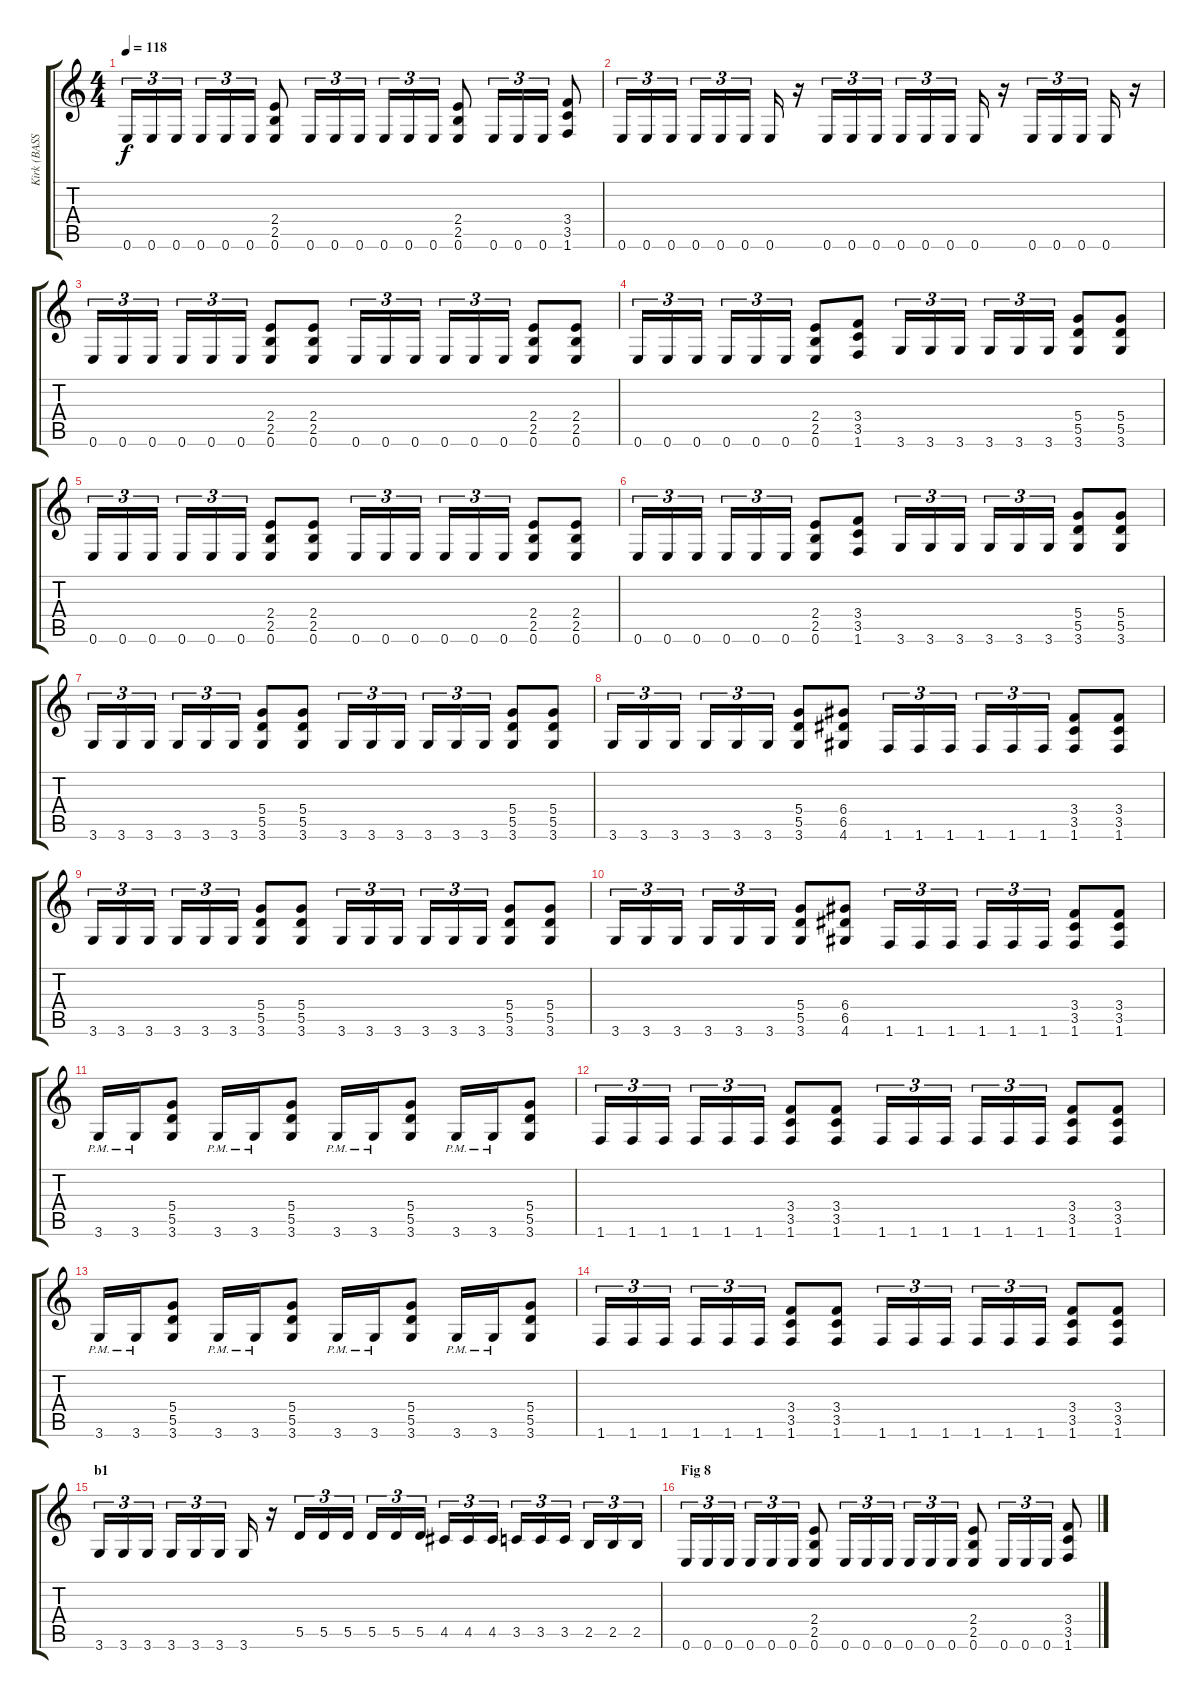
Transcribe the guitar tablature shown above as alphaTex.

\track ("Kirk (BASS)" "Kirk (BASS") {instrument acousticguitarsteel}
\staff {score tabs}
\tuning (E4 B3 G3 D3 A2 E2) {hide}
\ts (4 4)
\tempo 118
\clef g2
\ks c
0.6.16{tu (3 2) dy f} 0.6.16{tu (3 2)} 0.6.16{tu (3 2) beam splitsecondary} 0.6.16{tu (3 2)} 0.6.16{tu (3 2)} 0.6.16{tu (3 2)} (2.4 2.5 0.6).8 0.6.16{tu (3 2)} 0.6.16{tu (3 2)} 0.6.16{tu (3 2)} 0.6.16{tu (3 2)} 0.6.16{tu (3 2)} 0.6.16{tu (3 2)} (2.4 2.5 0.6).8 0.6.16{tu (3 2)} 0.6.16{tu (3 2)} 0.6.16{tu (3 2)} (3.4 3.5 1.6).8 |
0.6.16{tu (3 2)} 0.6.16{tu (3 2)} 0.6.16{tu (3 2) beam splitsecondary} 0.6.16{tu (3 2)} 0.6.16{tu (3 2)} 0.6.16{tu (3 2)} 0.6.16 r.16 0.6.16{tu (3 2)} 0.6.16{tu (3 2)} 0.6.16{tu (3 2)} 0.6.16{tu (3 2)} 0.6.16{tu (3 2)} 0.6.16{tu (3 2) beam splitsecondary} 0.6.16 r.16 0.6.16{tu (3 2)} 0.6.16{tu (3 2)} 0.6.16{tu (3 2) beam splitsecondary} 0.6.16 r.16 |
0.6.16{tu (3 2)} 0.6.16{tu (3 2)} 0.6.16{tu (3 2) beam splitsecondary} 0.6.16{tu (3 2)} 0.6.16{tu (3 2)} 0.6.16{tu (3 2)} (2.4 2.5 0.6).8 (2.4 2.5 0.6).8 0.6.16{tu (3 2)} 0.6.16{tu (3 2)} 0.6.16{tu (3 2) beam splitsecondary} 0.6.16{tu (3 2)} 0.6.16{tu (3 2)} 0.6.16{tu (3 2)} (2.4 2.5 0.6).8 (2.4 2.5 0.6).8 |
0.6.16{tu (3 2)} 0.6.16{tu (3 2)} 0.6.16{tu (3 2) beam splitsecondary} 0.6.16{tu (3 2)} 0.6.16{tu (3 2)} 0.6.16{tu (3 2)} (2.4 2.5 0.6).8 (3.4 3.5 1.6).8 3.6.16{tu (3 2)} 3.6.16{tu (3 2)} 3.6.16{tu (3 2) beam splitsecondary} 3.6.16{tu (3 2)} 3.6.16{tu (3 2)} 3.6.16{tu (3 2)} (5.4 5.5 3.6).8 (5.4 5.5 3.6).8 |
0.6.16{tu (3 2)} 0.6.16{tu (3 2)} 0.6.16{tu (3 2) beam splitsecondary} 0.6.16{tu (3 2)} 0.6.16{tu (3 2)} 0.6.16{tu (3 2)} (2.4 2.5 0.6).8 (2.4 2.5 0.6).8 0.6.16{tu (3 2)} 0.6.16{tu (3 2)} 0.6.16{tu (3 2) beam splitsecondary} 0.6.16{tu (3 2)} 0.6.16{tu (3 2)} 0.6.16{tu (3 2)} (2.4 2.5 0.6).8 (2.4 2.5 0.6).8 |
0.6.16{tu (3 2)} 0.6.16{tu (3 2)} 0.6.16{tu (3 2) beam splitsecondary} 0.6.16{tu (3 2)} 0.6.16{tu (3 2)} 0.6.16{tu (3 2)} (2.4 2.5 0.6).8 (3.4 3.5 1.6).8 3.6.16{tu (3 2)} 3.6.16{tu (3 2)} 3.6.16{tu (3 2) beam splitsecondary} 3.6.16{tu (3 2)} 3.6.16{tu (3 2)} 3.6.16{tu (3 2)} (5.4 5.5 3.6).8 (5.4 5.5 3.6).8 |
3.6.16{tu (3 2)} 3.6.16{tu (3 2)} 3.6.16{tu (3 2) beam splitsecondary} 3.6.16{tu (3 2)} 3.6.16{tu (3 2)} 3.6.16{tu (3 2)} (5.4 5.5 3.6).8 (5.4 5.5 3.6).8 3.6.16{tu (3 2)} 3.6.16{tu (3 2)} 3.6.16{tu (3 2) beam splitsecondary} 3.6.16{tu (3 2)} 3.6.16{tu (3 2)} 3.6.16{tu (3 2)} (5.4 5.5 3.6).8 (5.4 5.5 3.6).8 |
3.6.16{tu (3 2)} 3.6.16{tu (3 2)} 3.6.16{tu (3 2) beam splitsecondary} 3.6.16{tu (3 2)} 3.6.16{tu (3 2)} 3.6.16{tu (3 2)} (5.4 5.5 3.6).8 (6.4 6.5 4.6).8 1.6.16{tu (3 2)} 1.6.16{tu (3 2)} 1.6.16{tu (3 2) beam splitsecondary} 1.6.16{tu (3 2)} 1.6.16{tu (3 2)} 1.6.16{tu (3 2)} (3.4 3.5 1.6).8 (3.4 3.5 1.6).8 |
3.6.16{tu (3 2)} 3.6.16{tu (3 2)} 3.6.16{tu (3 2) beam splitsecondary} 3.6.16{tu (3 2)} 3.6.16{tu (3 2)} 3.6.16{tu (3 2)} (5.4 5.5 3.6).8 (5.4 5.5 3.6).8 3.6.16{tu (3 2)} 3.6.16{tu (3 2)} 3.6.16{tu (3 2) beam splitsecondary} 3.6.16{tu (3 2)} 3.6.16{tu (3 2)} 3.6.16{tu (3 2)} (5.4 5.5 3.6).8 (5.4 5.5 3.6).8 |
3.6.16{tu (3 2)} 3.6.16{tu (3 2)} 3.6.16{tu (3 2) beam splitsecondary} 3.6.16{tu (3 2)} 3.6.16{tu (3 2)} 3.6.16{tu (3 2)} (5.4 5.5 3.6).8 (6.4 6.5 4.6).8 1.6.16{tu (3 2)} 1.6.16{tu (3 2)} 1.6.16{tu (3 2) beam splitsecondary} 1.6.16{tu (3 2)} 1.6.16{tu (3 2)} 1.6.16{tu (3 2)} (3.4 3.5 1.6).8 (3.4 3.5 1.6).8 |
3.6{pm}.16 3.6{pm}.16 (5.4 5.5 3.6).8 3.6{pm}.16 3.6{pm}.16 (5.4 5.5 3.6).8 3.6{pm}.16 3.6{pm}.16 (5.4 5.5 3.6).8 3.6{pm}.16 3.6{pm}.16 (5.4 5.5 3.6).8 |
1.6.16{tu (3 2)} 1.6.16{tu (3 2)} 1.6.16{tu (3 2) beam splitsecondary} 1.6.16{tu (3 2)} 1.6.16{tu (3 2)} 1.6.16{tu (3 2)} (3.4 3.5 1.6).8 (3.4 3.5 1.6).8 1.6.16{tu (3 2)} 1.6.16{tu (3 2)} 1.6.16{tu (3 2) beam splitsecondary} 1.6.16{tu (3 2)} 1.6.16{tu (3 2)} 1.6.16{tu (3 2)} (3.4 3.5 1.6).8 (3.4 3.5 1.6).8 |
3.6{pm}.16 3.6{pm}.16 (5.4 5.5 3.6).8 3.6{pm}.16 3.6{pm}.16 (5.4 5.5 3.6).8 3.6{pm}.16 3.6{pm}.16 (5.4 5.5 3.6).8 3.6{pm}.16 3.6{pm}.16 (5.4 5.5 3.6).8 |
1.6.16{tu (3 2)} 1.6.16{tu (3 2)} 1.6.16{tu (3 2) beam splitsecondary} 1.6.16{tu (3 2)} 1.6.16{tu (3 2)} 1.6.16{tu (3 2)} (3.4 3.5 1.6).8 (3.4 3.5 1.6).8 1.6.16{tu (3 2)} 1.6.16{tu (3 2)} 1.6.16{tu (3 2) beam splitsecondary} 1.6.16{tu (3 2)} 1.6.16{tu (3 2)} 1.6.16{tu (3 2)} (3.4 3.5 1.6).8 (3.4 3.5 1.6).8 |
\section ("" "b1")
3.6.16{tu (3 2)} 3.6.16{tu (3 2)} 3.6.16{tu (3 2) beam splitsecondary} 3.6.16{tu (3 2)} 3.6.16{tu (3 2)} 3.6.16{tu (3 2)} 3.6.16 r.16 5.5.16{tu (3 2)} 5.5.16{tu (3 2)} 5.5.16{tu (3 2)} 5.5.16{tu (3 2)} 5.5.16{tu (3 2)} 5.5.16{tu (3 2) beam splitsecondary} 4.5.16{tu (3 2)} 4.5.16{tu (3 2)} 4.5.16{tu (3 2)} 3.5.16{tu (3 2)} 3.5.16{tu (3 2)} 3.5.16{tu (3 2) beam splitsecondary} 2.5.16{tu (3 2)} 2.5.16{tu (3 2)} 2.5.16{tu (3 2)} |
\section ("" "Fig 8")
0.6.16{tu (3 2)} 0.6.16{tu (3 2)} 0.6.16{tu (3 2) beam splitsecondary} 0.6.16{tu (3 2)} 0.6.16{tu (3 2)} 0.6.16{tu (3 2)} (2.4 2.5 0.6).8 0.6.16{tu (3 2)} 0.6.16{tu (3 2)} 0.6.16{tu (3 2)} 0.6.16{tu (3 2)} 0.6.16{tu (3 2)} 0.6.16{tu (3 2)} (2.4 2.5 0.6).8 0.6.16{tu (3 2)} 0.6.16{tu (3 2)} 0.6.16{tu (3 2)} (3.4 3.5 1.6).8
